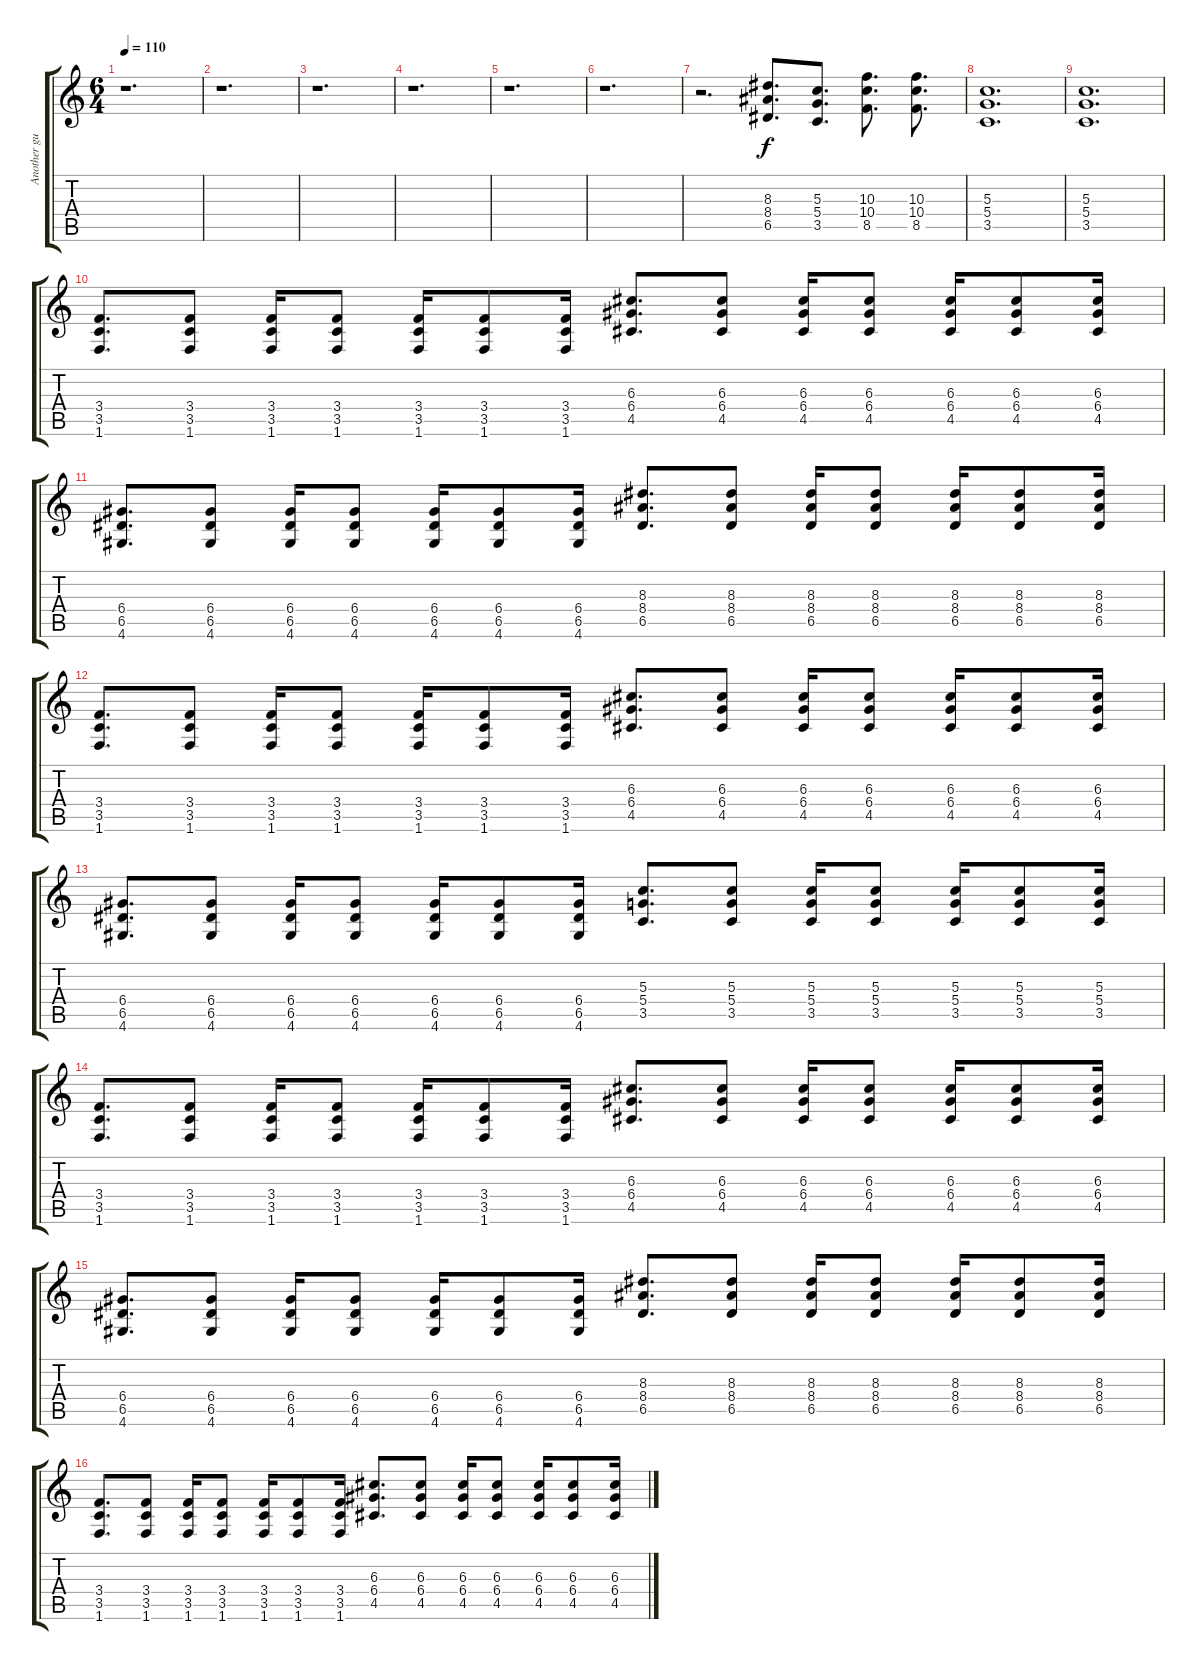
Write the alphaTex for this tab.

\track ("Another guy plays lead live" "Another gu") {instrument distortionguitar}
\staff {score tabs}
\tuning (E4 B3 G3 D3 A2 E2) {hide}
\ts (6 4)
\tempo 110
\clef g2
\ks c
r.1{d dy f} |
r.1{d} |
r.1{d} |
r.1{d} |
r.1{d} |
r.1{d} |
r.2{d} (8.3 8.4 6.5).8{d} (5.3 5.4 3.5).8{d} (10.3 10.4 8.5).8{d} (10.3 10.4 8.5).8{d} |
(5.3 5.4 3.5).1{d} |
(5.3 5.4 3.5).1{d} |
(3.4 3.5 1.6).8{d} (3.4 3.5 1.6).8 (3.4 3.5 1.6).16 (3.4 3.5 1.6).8 (3.4 3.5 1.6).16 (3.4 3.5 1.6).8 (3.4 3.5 1.6).16 (6.3 6.4 4.5).8{d} (6.3 6.4 4.5).8 (6.3 6.4 4.5).16 (6.3 6.4 4.5).8 (6.3 6.4 4.5).16 (6.3 6.4 4.5).8 (6.3 6.4 4.5).16 |
(6.4 6.5 4.6).8{d} (6.4 6.5 4.6).8 (6.4 6.5 4.6).16 (6.4 6.5 4.6).8 (6.4 6.5 4.6).16 (6.4 6.5 4.6).8 (6.4 6.5 4.6).16 (8.3 8.4 6.5).8{d} (8.3 8.4 6.5).8 (8.3 8.4 6.5).16 (8.3 8.4 6.5).8 (8.3 8.4 6.5).16 (8.3 8.4 6.5).8 (8.3 8.4 6.5).16 |
(3.4 3.5 1.6).8{d} (3.4 3.5 1.6).8 (3.4 3.5 1.6).16 (3.4 3.5 1.6).8 (3.4 3.5 1.6).16 (3.4 3.5 1.6).8 (3.4 3.5 1.6).16 (6.3 6.4 4.5).8{d} (6.3 6.4 4.5).8 (6.3 6.4 4.5).16 (6.3 6.4 4.5).8 (6.3 6.4 4.5).16 (6.3 6.4 4.5).8 (6.3 6.4 4.5).16 |
(6.4 6.5 4.6).8{d} (6.4 6.5 4.6).8 (6.4 6.5 4.6).16 (6.4 6.5 4.6).8 (6.4 6.5 4.6).16 (6.4 6.5 4.6).8 (6.4 6.5 4.6).16 (5.3 5.4 3.5).8{d} (5.3 5.4 3.5).8 (5.3 5.4 3.5).16 (5.3 5.4 3.5).8 (5.3 5.4 3.5).16 (5.3 5.4 3.5).8 (5.3 5.4 3.5).16 |
(3.4 3.5 1.6).8{d} (3.4 3.5 1.6).8 (3.4 3.5 1.6).16 (3.4 3.5 1.6).8 (3.4 3.5 1.6).16 (3.4 3.5 1.6).8 (3.4 3.5 1.6).16 (6.3 6.4 4.5).8{d} (6.3 6.4 4.5).8 (6.3 6.4 4.5).16 (6.3 6.4 4.5).8 (6.3 6.4 4.5).16 (6.3 6.4 4.5).8 (6.3 6.4 4.5).16 |
(6.4 6.5 4.6).8{d} (6.4 6.5 4.6).8 (6.4 6.5 4.6).16 (6.4 6.5 4.6).8 (6.4 6.5 4.6).16 (6.4 6.5 4.6).8 (6.4 6.5 4.6).16 (8.3 8.4 6.5).8{d} (8.3 8.4 6.5).8 (8.3 8.4 6.5).16 (8.3 8.4 6.5).8 (8.3 8.4 6.5).16 (8.3 8.4 6.5).8 (8.3 8.4 6.5).16 |
(3.4 3.5 1.6).8{d} (3.4 3.5 1.6).8 (3.4 3.5 1.6).16 (3.4 3.5 1.6).8 (3.4 3.5 1.6).16 (3.4 3.5 1.6).8 (3.4 3.5 1.6).16 (6.3 6.4 4.5).8{d} (6.3 6.4 4.5).8 (6.3 6.4 4.5).16 (6.3 6.4 4.5).8 (6.3 6.4 4.5).16 (6.3 6.4 4.5).8 (6.3 6.4 4.5).16
